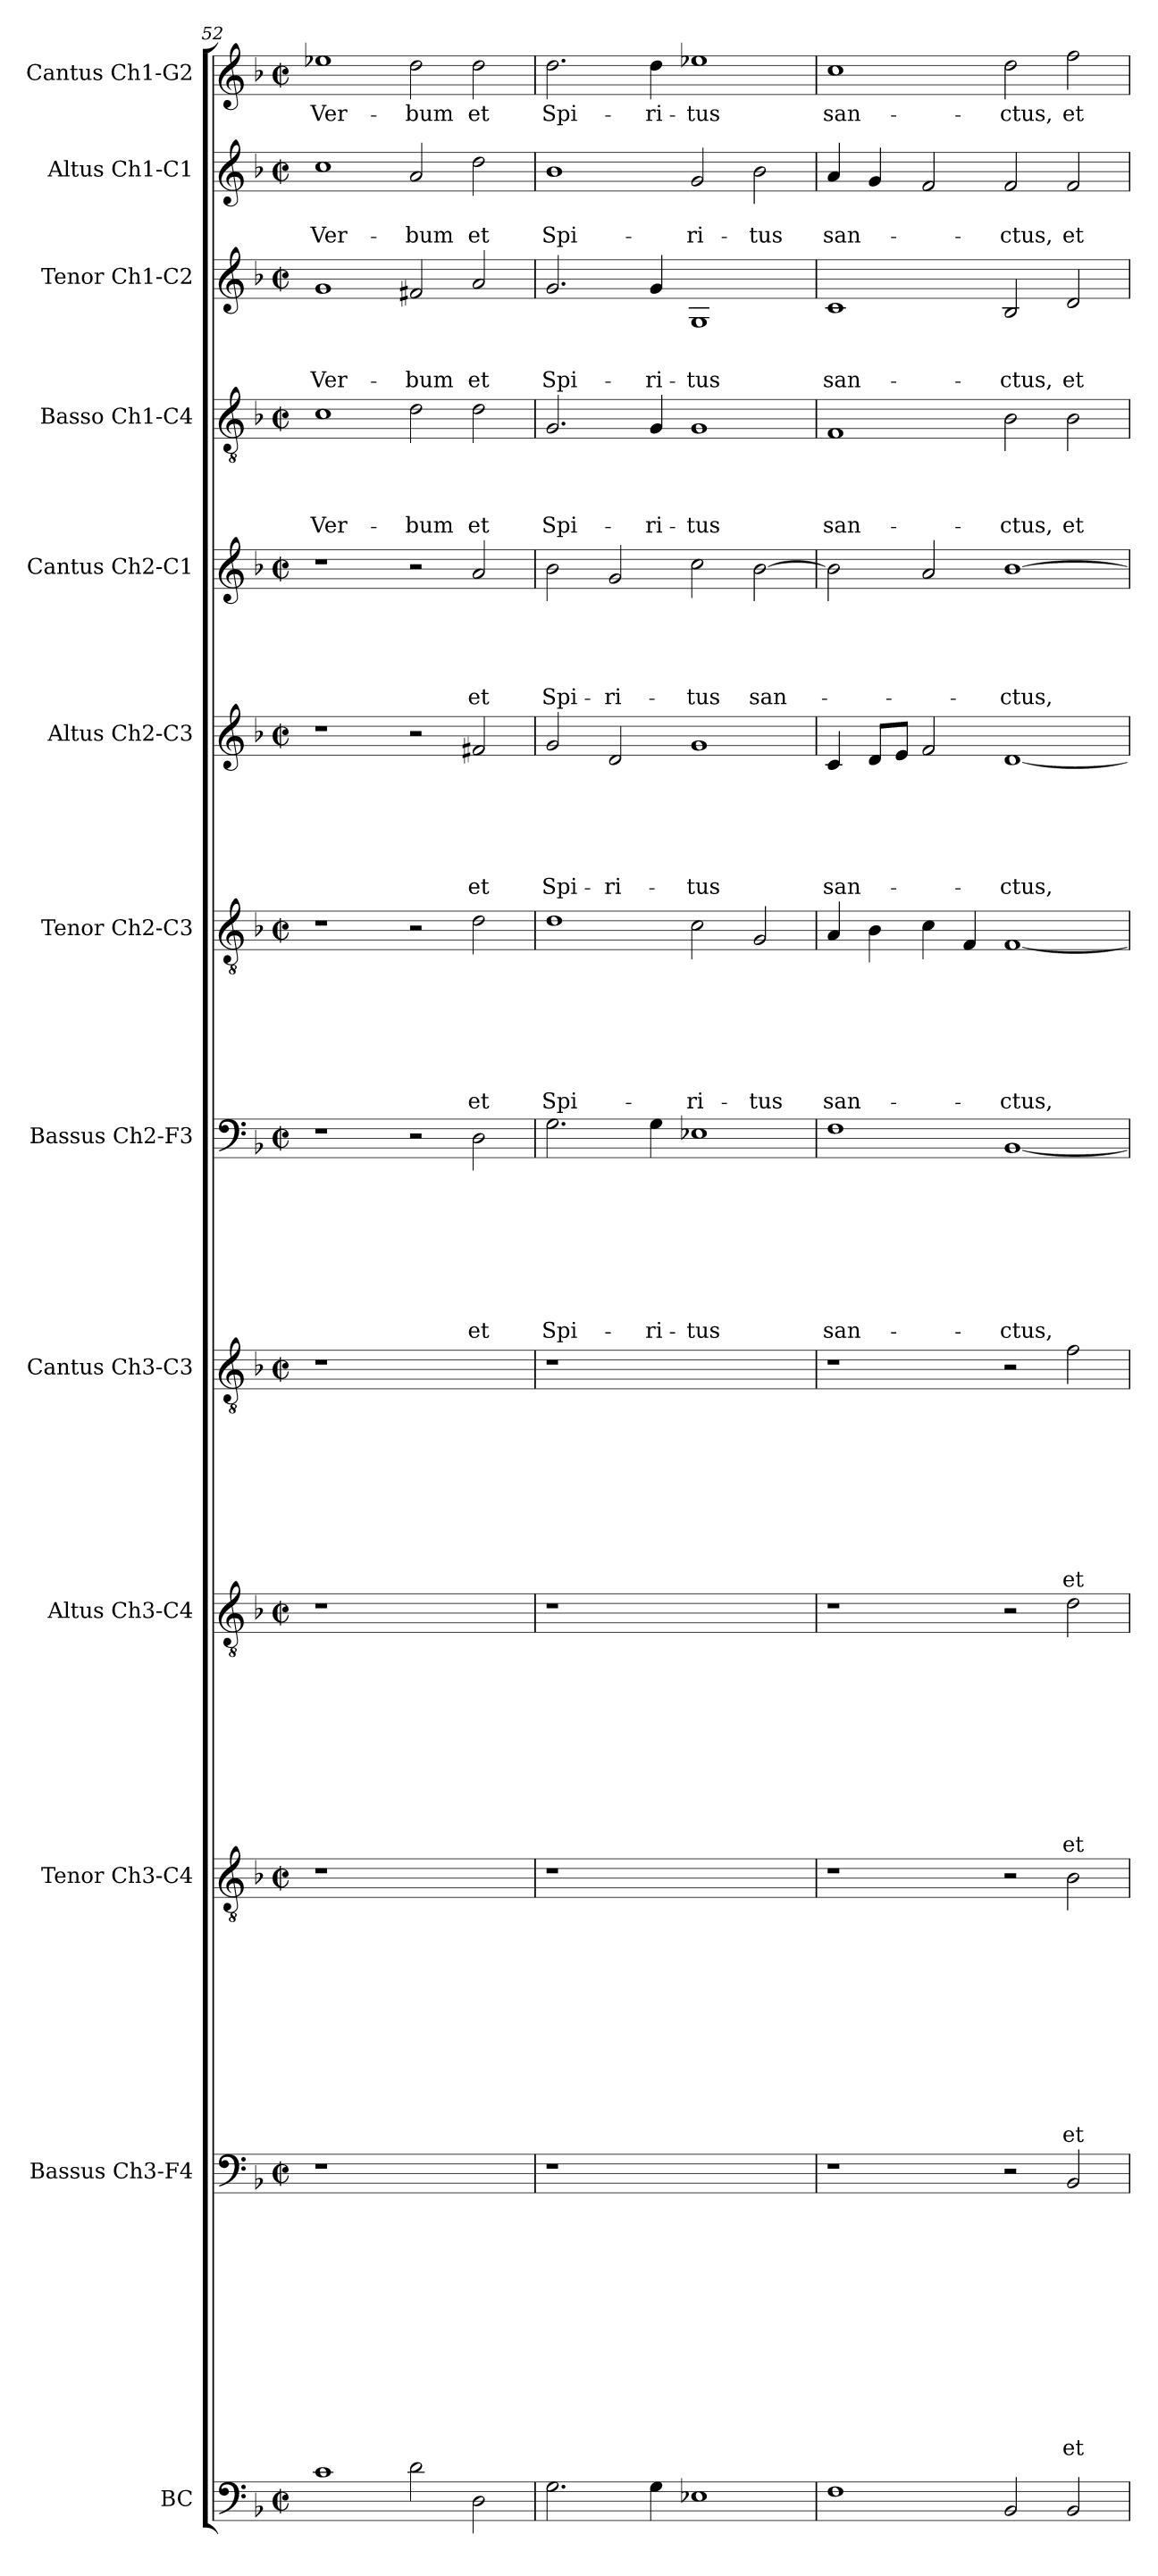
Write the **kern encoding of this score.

**kern	**kern	**text	**text	**text	**text	**text	**text	**text	**text	**text	**text	**text	**text	**kern	**text	**text	**text	**text	**text	**text	**text	**text	**text	**text	**text	**kern	**text	**text	**text	**text	**text	**text	**text	**text	**text	**text	**kern	**text	**text	**text	**text	**text	**text	**text	**text	**text	**kern	**text	**text	**text	**text	**text	**text	**text	**text	**kern	**text	**text	**text	**text	**text	**text	**text	**kern	**text	**text	**text	**text	**text	**text	**kern	**text	**text	**text	**text	**text	**kern	**text	**text	**text	**text	**kern	**text	**text	**text	**kern	**text	**text	**kern	**text
*part13	*part12	*part12	*part12	*part12	*part12	*part12	*part12	*part12	*part12	*part12	*part12	*part12	*part12	*part11	*part11	*part11	*part11	*part11	*part11	*part11	*part11	*part11	*part11	*part11	*part11	*part10	*part10	*part10	*part10	*part10	*part10	*part10	*part10	*part10	*part10	*part10	*part9	*part9	*part9	*part9	*part9	*part9	*part9	*part9	*part9	*part9	*part8	*part8	*part8	*part8	*part8	*part8	*part8	*part8	*part8	*part7	*part7	*part7	*part7	*part7	*part7	*part7	*part7	*part6	*part6	*part6	*part6	*part6	*part6	*part6	*part5	*part5	*part5	*part5	*part5	*part5	*part4	*part4	*part4	*part4	*part4	*part3	*part3	*part3	*part3	*part2	*part2	*part2	*part1	*part1
*staff13	*staff12	*staff12	*staff12	*staff12	*staff12	*staff12	*staff12	*staff12	*staff12	*staff12	*staff12	*staff12	*staff12	*staff11	*staff11	*staff11	*staff11	*staff11	*staff11	*staff11	*staff11	*staff11	*staff11	*staff11	*staff11	*staff10	*staff10	*staff10	*staff10	*staff10	*staff10	*staff10	*staff10	*staff10	*staff10	*staff10	*staff9	*staff9	*staff9	*staff9	*staff9	*staff9	*staff9	*staff9	*staff9	*staff9	*staff8	*staff8	*staff8	*staff8	*staff8	*staff8	*staff8	*staff8	*staff8	*staff7	*staff7	*staff7	*staff7	*staff7	*staff7	*staff7	*staff7	*staff6	*staff6	*staff6	*staff6	*staff6	*staff6	*staff6	*staff5	*staff5	*staff5	*staff5	*staff5	*staff5	*staff4	*staff4	*staff4	*staff4	*staff4	*staff3	*staff3	*staff3	*staff3	*staff2	*staff2	*staff2	*staff1	*staff1
*I"BC	*I"Bassus Ch3-F4	*	*	*	*	*	*	*	*	*	*	*	*	*I"Tenor Ch3-C4	*	*	*	*	*	*	*	*	*	*	*	*I"Altus Ch3-C4	*	*	*	*	*	*	*	*	*	*	*I"Cantus Ch3-C3	*	*	*	*	*	*	*	*	*	*I"Bassus Ch2-F3	*	*	*	*	*	*	*	*	*I"Tenor Ch2-C3	*	*	*	*	*	*	*	*I"Altus Ch2-C3	*	*	*	*	*	*	*I"Cantus Ch2-C1	*	*	*	*	*	*I"Basso Ch1-C4	*	*	*	*	*I"Tenor Ch1-C2	*	*	*	*I"Altus Ch1-C1	*	*	*I"Cantus Ch1-G2	*
*	*I'B3	*	*	*	*	*	*	*	*	*	*	*	*	*I'T3	*	*	*	*	*	*	*	*	*	*	*	*I'A3	*	*	*	*	*	*	*	*	*	*	*I'C3	*	*	*	*	*	*	*	*	*	*I'B2	*	*	*	*	*	*	*	*	*I'T2	*	*	*	*	*	*	*	*I'A2	*	*	*	*	*	*	*I'C2	*	*	*	*	*	*I'B1	*	*	*	*	*I'T1	*	*	*	*I'A1	*	*	*I'C1	*
*clefF4	*clefF4	*	*	*	*	*	*	*	*	*	*	*	*	*clefGv2	*	*	*	*	*	*	*	*	*	*	*	*clefGv2	*	*	*	*	*	*	*	*	*	*	*clefGv2	*	*	*	*	*	*	*	*	*	*clefF4	*	*	*	*	*	*	*	*	*clefGv2	*	*	*	*	*	*	*	*clefG2	*	*	*	*	*	*	*clefG2	*	*	*	*	*	*clefGv2	*	*	*	*	*clefG2	*	*	*	*clefG2	*	*	*clefG2	*
*k[b-]	*k[b-]	*	*	*	*	*	*	*	*	*	*	*	*	*k[b-]	*	*	*	*	*	*	*	*	*	*	*	*k[b-]	*	*	*	*	*	*	*	*	*	*	*k[b-]	*	*	*	*	*	*	*	*	*	*k[b-]	*	*	*	*	*	*	*	*	*k[b-]	*	*	*	*	*	*	*	*k[b-]	*	*	*	*	*	*	*k[b-]	*	*	*	*	*	*k[b-]	*	*	*	*	*k[b-]	*	*	*	*k[b-]	*	*	*k[b-]	*
*F:	*F:	*	*	*	*	*	*	*	*	*	*	*	*	*F:	*	*	*	*	*	*	*	*	*	*	*	*F:	*	*	*	*	*	*	*	*	*	*	*F:	*	*	*	*	*	*	*	*	*	*F:	*	*	*	*	*	*	*	*	*F:	*	*	*	*	*	*	*	*F:	*	*	*	*	*	*	*F:	*	*	*	*	*	*F:	*	*	*	*	*F:	*	*	*	*F:	*	*	*F:	*
*M2/2	*M2/2	*	*	*	*	*	*	*	*	*	*	*	*	*M2/2	*	*	*	*	*	*	*	*	*	*	*	*M2/2	*	*	*	*	*	*	*	*	*	*	*M2/2	*	*	*	*	*	*	*	*	*	*M2/2	*	*	*	*	*	*	*	*	*M2/2	*	*	*	*	*	*	*	*M2/2	*	*	*	*	*	*	*M2/2	*	*	*	*	*	*M2/2	*	*	*	*	*M2/2	*	*	*	*M2/2	*	*	*M2/2	*
*met(c|)	*met(c|)	*	*	*	*	*	*	*	*	*	*	*	*	*met(c|)	*	*	*	*	*	*	*	*	*	*	*	*met(c|)	*	*	*	*	*	*	*	*	*	*	*met(c|)	*	*	*	*	*	*	*	*	*	*met(c|)	*	*	*	*	*	*	*	*	*met(c|)	*	*	*	*	*	*	*	*met(c|)	*	*	*	*	*	*	*met(c|)	*	*	*	*	*	*met(c|)	*	*	*	*	*met(c|)	*	*	*	*met(c|)	*	*	*met(c|)	*
=52	=52	=52	=52	=52	=52	=52	=52	=52	=52	=52	=52	=52	=52	=52	=52	=52	=52	=52	=52	=52	=52	=52	=52	=52	=52	=52	=52	=52	=52	=52	=52	=52	=52	=52	=52	=52	=52	=52	=52	=52	=52	=52	=52	=52	=52	=52	=52	=52	=52	=52	=52	=52	=52	=52	=52	=52	=52	=52	=52	=52	=52	=52	=52	=52	=52	=52	=52	=52	=52	=52	=52	=52	=52	=52	=52	=52	=52	=52	=52	=52	=52	=52	=52	=52	=52	=52	=52	=52	=52	=52
1c	1r	.	.	.	.	.	.	.	.	.	.	.	.	1r	.	.	.	.	.	.	.	.	.	.	.	1r	.	.	.	.	.	.	.	.	.	.	1r	.	.	.	.	.	.	.	.	.	1r	.	.	.	.	.	.	.	.	1r	.	.	.	.	.	.	.	1r	.	.	.	.	.	.	1r	.	.	.	.	.	1c	.	.	.	Ver-	1g	.	.	Ver-	1cc	.	Ver-	1ee-X	Ver-
2d\	1ryy	.	.	.	.	.	.	.	.	.	.	.	.	1ryy	.	.	.	.	.	.	.	.	.	.	.	1ryy	.	.	.	.	.	.	.	.	.	.	1ryy	.	.	.	.	.	.	.	.	.	2r	.	.	.	.	.	.	.	.	2r	.	.	.	.	.	.	.	2r	.	.	.	.	.	.	2r	.	.	.	.	.	2d\	.	.	.	-bum	2f#X/	.	.	-bum	2a/	.	-bum	2dd\	-bum
2D\	.	.	.	.	.	.	.	.	.	.	.	.	.	.	.	.	.	.	.	.	.	.	.	.	.	.	.	.	.	.	.	.	.	.	.	.	.	.	.	.	.	.	.	.	.	.	2D\	.	.	.	.	.	.	.	et	2d\	.	.	.	.	.	.	et	2f#X/	.	.	.	.	.	et	2a/	.	.	.	.	et	2d\	.	.	.	et	2a/	.	.	et	2dd\	.	et	2dd\	et
=53	=53	=53	=53	=53	=53	=53	=53	=53	=53	=53	=53	=53	=53	=53	=53	=53	=53	=53	=53	=53	=53	=53	=53	=53	=53	=53	=53	=53	=53	=53	=53	=53	=53	=53	=53	=53	=53	=53	=53	=53	=53	=53	=53	=53	=53	=53	=53	=53	=53	=53	=53	=53	=53	=53	=53	=53	=53	=53	=53	=53	=53	=53	=53	=53	=53	=53	=53	=53	=53	=53	=53	=53	=53	=53	=53	=53	=53	=53	=53	=53	=53	=53	=53	=53	=53	=53	=53	=53	=53	=53
2.G\	1r	.	.	.	.	.	.	.	.	.	.	.	.	1r	.	.	.	.	.	.	.	.	.	.	.	1r	.	.	.	.	.	.	.	.	.	.	1r	.	.	.	.	.	.	.	.	.	2.G\	.	.	.	.	.	.	.	Spi-	1d	.	.	.	.	.	.	Spi-	2g/	.	.	.	.	.	Spi-	2b-\	.	.	.	.	Spi-	2.G/	.	.	.	Spi-	2.g/	.	.	Spi-	1b-	.	Spi-	2.dd\	Spi-
.	.	.	.	.	.	.	.	.	.	.	.	.	.	.	.	.	.	.	.	.	.	.	.	.	.	.	.	.	.	.	.	.	.	.	.	.	.	.	.	.	.	.	.	.	.	.	.	.	.	.	.	.	.	.	.	.	.	.	.	.	.	.	.	2d/	.	.	.	.	.	-ri-	2g/	.	.	.	.	-ri-	.	.	.	.	.	.	.	.	.	.	.	.	.	.
4G\	.	.	.	.	.	.	.	.	.	.	.	.	.	.	.	.	.	.	.	.	.	.	.	.	.	.	.	.	.	.	.	.	.	.	.	.	.	.	.	.	.	.	.	.	.	.	4G\	.	.	.	.	.	.	.	-ri-	.	.	.	.	.	.	.	.	.	.	.	.	.	.	.	.	.	.	.	.	.	4G/	.	.	.	-ri-	4g/	.	.	-ri-	.	.	.	4dd\	-ri-
1E-X	1ryy	.	.	.	.	.	.	.	.	.	.	.	.	1ryy	.	.	.	.	.	.	.	.	.	.	.	1ryy	.	.	.	.	.	.	.	.	.	.	1ryy	.	.	.	.	.	.	.	.	.	1E-X	.	.	.	.	.	.	.	-tus	2c\	.	.	.	.	.	.	-ri-	1g	.	.	.	.	.	-tus	2cc\	.	.	.	.	-tus	1G	.	.	.	-tus	1G	.	.	-tus	2g/	.	-ri-	1ee-X	-tus
.	.	.	.	.	.	.	.	.	.	.	.	.	.	.	.	.	.	.	.	.	.	.	.	.	.	.	.	.	.	.	.	.	.	.	.	.	.	.	.	.	.	.	.	.	.	.	.	.	.	.	.	.	.	.	.	2G/	.	.	.	.	.	.	-tus	.	.	.	.	.	.	.	[2b-\	.	.	.	.	san-	.	.	.	.	.	.	.	.	.	2b-\	.	-tus	.	.
=54	=54	=54	=54	=54	=54	=54	=54	=54	=54	=54	=54	=54	=54	=54	=54	=54	=54	=54	=54	=54	=54	=54	=54	=54	=54	=54	=54	=54	=54	=54	=54	=54	=54	=54	=54	=54	=54	=54	=54	=54	=54	=54	=54	=54	=54	=54	=54	=54	=54	=54	=54	=54	=54	=54	=54	=54	=54	=54	=54	=54	=54	=54	=54	=54	=54	=54	=54	=54	=54	=54	=54	=54	=54	=54	=54	=54	=54	=54	=54	=54	=54	=54	=54	=54	=54	=54	=54	=54	=54	=54
1F	1r	.	.	.	.	.	.	.	.	.	.	.	.	1r	.	.	.	.	.	.	.	.	.	.	.	1r	.	.	.	.	.	.	.	.	.	.	1r	.	.	.	.	.	.	.	.	.	1F	.	.	.	.	.	.	.	san-	4A/	.	.	.	.	.	.	san-	4c/	.	.	.	.	.	san-	2b-\]	.	.	.	.	.	1F	.	.	.	san-	1c	.	.	san-	4a/	.	san-	1cc	san-
.	.	.	.	.	.	.	.	.	.	.	.	.	.	.	.	.	.	.	.	.	.	.	.	.	.	.	.	.	.	.	.	.	.	.	.	.	.	.	.	.	.	.	.	.	.	.	.	.	.	.	.	.	.	.	.	4B-\	.	.	.	.	.	.	.	8d/L	.	.	.	.	.	.	.	.	.	.	.	.	.	.	.	.	.	.	.	.	.	4g/	.	.	.	.
.	.	.	.	.	.	.	.	.	.	.	.	.	.	.	.	.	.	.	.	.	.	.	.	.	.	.	.	.	.	.	.	.	.	.	.	.	.	.	.	.	.	.	.	.	.	.	.	.	.	.	.	.	.	.	.	.	.	.	.	.	.	.	.	8e/J	.	.	.	.	.	.	.	.	.	.	.	.	.	.	.	.	.	.	.	.	.	.	.	.	.	.
.	.	.	.	.	.	.	.	.	.	.	.	.	.	.	.	.	.	.	.	.	.	.	.	.	.	.	.	.	.	.	.	.	.	.	.	.	.	.	.	.	.	.	.	.	.	.	.	.	.	.	.	.	.	.	.	4c\	.	.	.	.	.	.	.	2f/	.	.	.	.	.	.	2a/	.	.	.	.	.	.	.	.	.	.	.	.	.	.	2f/	.	.	.	.
.	.	.	.	.	.	.	.	.	.	.	.	.	.	.	.	.	.	.	.	.	.	.	.	.	.	.	.	.	.	.	.	.	.	.	.	.	.	.	.	.	.	.	.	.	.	.	.	.	.	.	.	.	.	.	.	4F/	.	.	.	.	.	.	.	.	.	.	.	.	.	.	.	.	.	.	.	.	.	.	.	.	.	.	.	.	.	.	.	.	.	.
2BB-/	2r	.	.	.	.	.	.	.	.	.	.	.	.	2r	.	.	.	.	.	.	.	.	.	.	.	2r	.	.	.	.	.	.	.	.	.	.	2r	.	.	.	.	.	.	.	.	.	[1BB-	.	.	.	.	.	.	.	-ctus,	[1F	.	.	.	.	.	.	-ctus,	[1d	.	.	.	.	.	-ctus,	[1b-	.	.	.	.	-ctus,	2B-\	.	.	.	-ctus,	2B-/	.	.	-ctus,	2f/	.	-ctus,	2dd\	-ctus,
2BB-/	2BB-/	.	.	.	.	.	.	.	.	.	.	.	et	2B-\	.	.	.	.	.	.	.	.	.	.	et	2d\	.	.	.	.	.	.	.	.	.	et	2f\	.	.	.	.	.	.	.	.	et	.	.	.	.	.	.	.	.	.	.	.	.	.	.	.	.	.	.	.	.	.	.	.	.	.	.	.	.	.	.	2B-\	.	.	.	et	2d/	.	.	et	2f/	.	et	2ff\	et
=	=	=	=	=	=	=	=	=	=	=	=	=	=	=	=	=	=	=	=	=	=	=	=	=	=	=	=	=	=	=	=	=	=	=	=	=	=	=	=	=	=	=	=	=	=	=	=	=	=	=	=	=	=	=	=	=	=	=	=	=	=	=	=	=	=	=	=	=	=	=	=	=	=	=	=	=	=	=	=	=	=	=	=	=	=	=	=	=	=	=
*-	*-	*-	*-	*-	*-	*-	*-	*-	*-	*-	*-	*-	*-	*-	*-	*-	*-	*-	*-	*-	*-	*-	*-	*-	*-	*-	*-	*-	*-	*-	*-	*-	*-	*-	*-	*-	*-	*-	*-	*-	*-	*-	*-	*-	*-	*-	*-	*-	*-	*-	*-	*-	*-	*-	*-	*-	*-	*-	*-	*-	*-	*-	*-	*-	*-	*-	*-	*-	*-	*-	*-	*-	*-	*-	*-	*-	*-	*-	*-	*-	*-	*-	*-	*-	*-	*-	*-	*-	*-	*-
